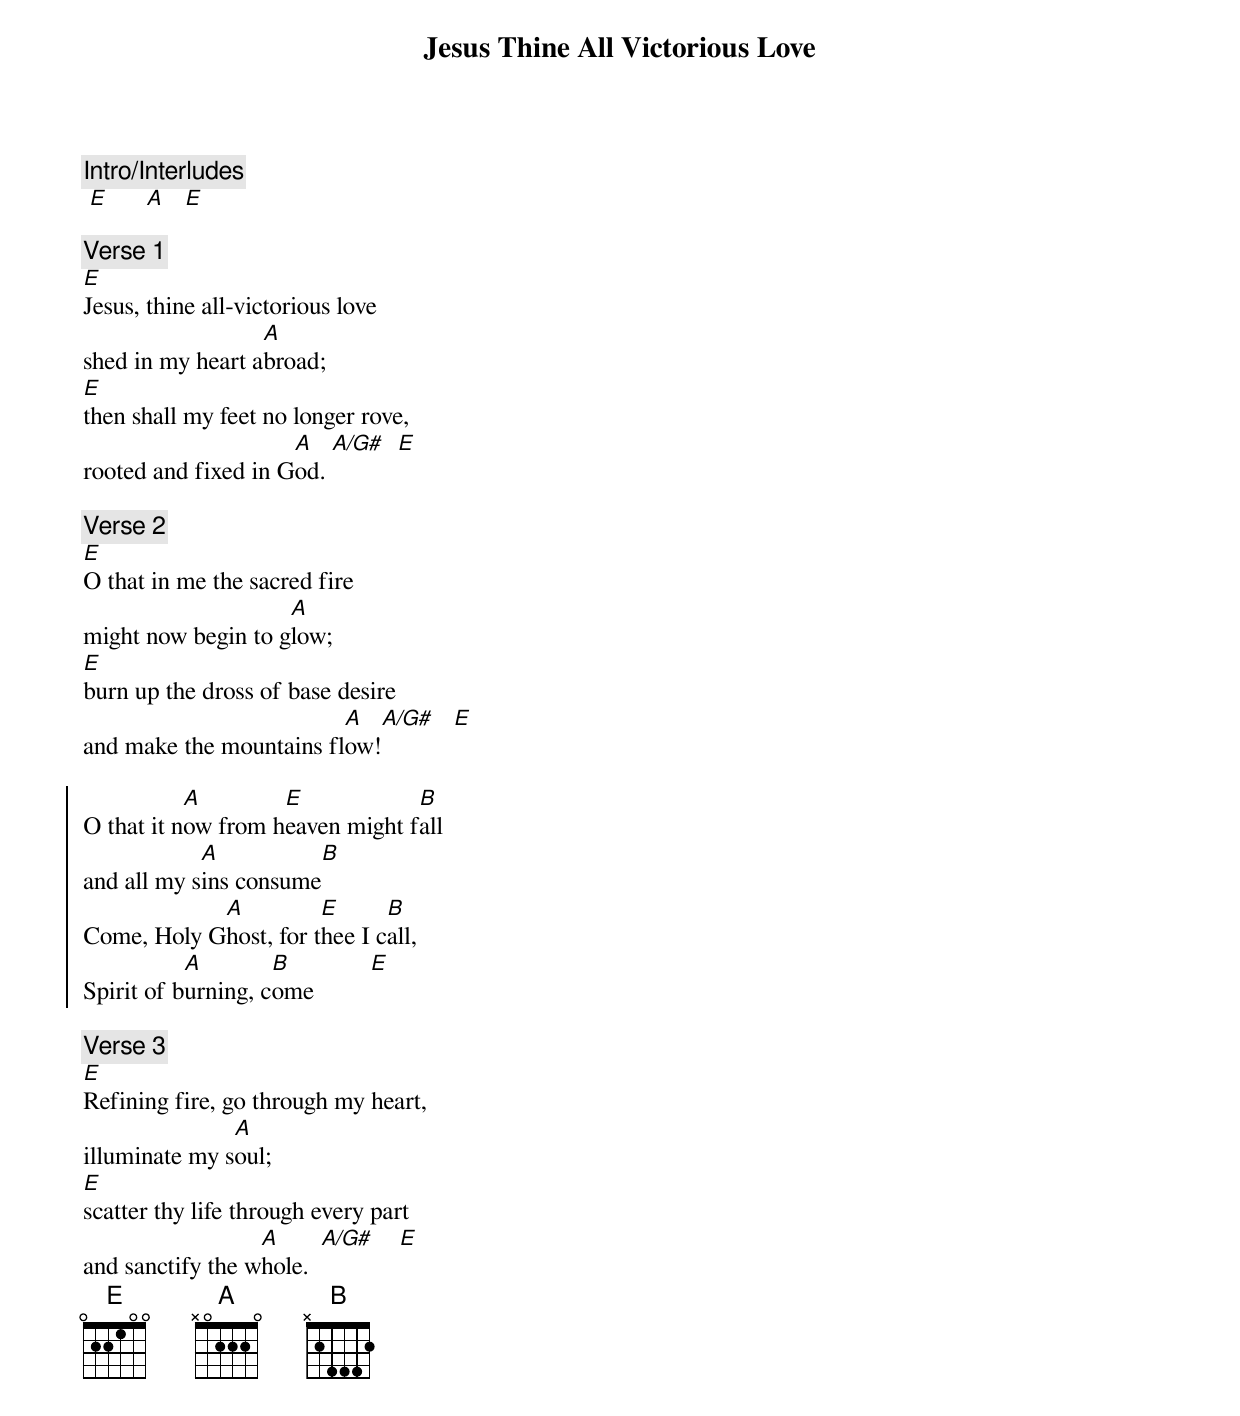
{title:Jesus Thine All Victorious Love}
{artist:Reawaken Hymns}
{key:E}
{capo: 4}

{comment:Intro/Interludes}
 [E]      [A]   [E]

{comment:Verse 1}
[E]Jesus, thine all-victorious love
shed in my heart a[A]broad;
[E]then shall my feet no longer rove,
rooted and fixed in G[A]od. [A/G#]  [E]

{comment:Verse 2}
[E]O that in me the sacred fire
might now begin to g[A]low;
[E]burn up the dross of base desire
and make the mountains fl[A]ow![A/G#]   [E]

{start_of_chorus}
O that it n[A]ow from h[E]eaven might f[B]all
and all my s[A]ins consume[B]
Come, Holy G[A]host, for t[E]hee I c[B]all,
Spirit of b[A]urning, c[B]ome         [E]
{end_of_chorus}

{comment:Verse 3}
[E]Refining fire, go through my heart,
illuminate my s[A]oul;
[E]scatter thy life through every part
and sanctify the w[A]hole.  [A/G#]    [E]
